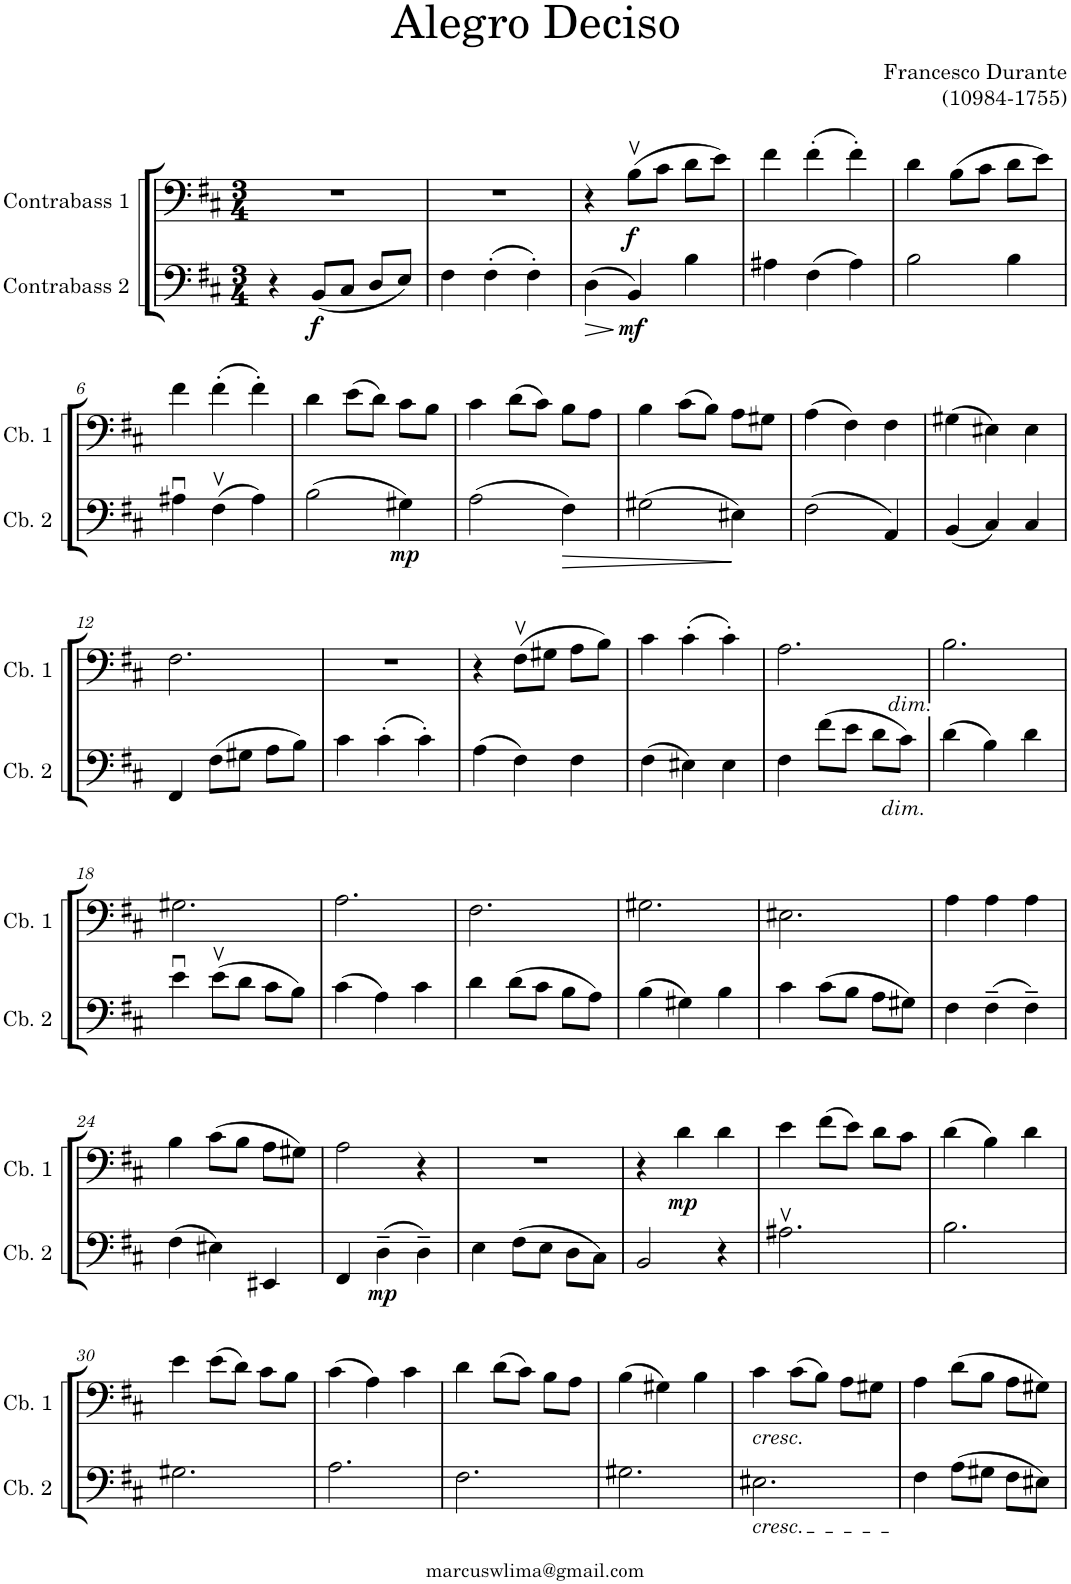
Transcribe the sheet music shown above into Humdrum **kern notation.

**kern	**dynam	**kern	**dynam
*part2	*part2	*part1	*part1
*staff2	*staff2	*staff1	*staff1
*I"Contrabass 2	*	*I"Contrabass 1	*
*I'Cb. 2	*	*I'Cb. 1	*
*clefF4	*	*clefF4	*
*Trd7c12	*	*Trd7c12	*
*k[f#c#]	*	*k[f#c#]	*
*M3/4	*	*M3/4	*
=1	=1	=1	=1
4r	.	2.r	.
!	!LO:DY:b	!	!
(8BB/L	f	.	.
8C#/J	.	.	.
8D/L	.	.	.
8E/J)	.	.	.
=2	=2	=2	=2
4F#\	.	2.r	.
(4F#'\	.	.	.
4F#'\)	.	.	.
=3	=3	=3	=3
!	!LO:HP:b	!	!
(4D\	>	4r	.
!	!LO:DY:n=1:b	!	!LO:DY:b
4BB/)	] mf	(8Bv\L	f
.	.	8c#\J	.
4B\	.	8d\L	.
.	.	8e\J)	.
=4	=4	=4	=4
4A#X\	.	4f#\	.
(4F#\	.	(4f#'\	.
4A#\)	.	4f#'\)	.
=5	=5	=5	=5
2B\	.	4d\	.
.	.	(8B\L	.
.	.	8c#\J	.
4B\	.	8d\L	.
.	.	8e\J)	.
!!LO:LB:g=z
=6	=6	=6	=6
4A#Xu\	.	4f#\	.
(4F#v\	.	(4f#'\	.
4A#\)	.	4f#'\)	.
=7	=7	=7	=7
(2B\	.	4d\	.
.	.	(8e\L	.
.	.	8d\J)	.
!	!LO:DY:b	!	!
4G#X\)	mp	8c#\L	.
.	.	8B\J	.
=8	=8	=8	=8
(2A\	.	4c#\	.
.	.	(8d\L	.
.	.	8c#\J)	.
!	!LO:HP:b	!	!
4F#\)	>	8B\L	.
.	.	8A\J	.
=9	=9	=9	=9
(2G#X\	.	4B\	.
.	.	(8c#\L	.
.	.	8B\J)	.
4E#X\)	]	8A\L	.
.	.	8G#X\J	.
=10	=10	=10	=10
(2F#\	.	(4A\	.
.	.	4F#\)	.
4AA/)	.	4F#\	.
=11	=11	=11	=11
(4BB/	.	(4G#X\	.
4C#/)	.	4E#X\)	.
4C#/	.	4E#\	.
!!LO:LB:g=z
=12	=12	=12	=12
4FF#/	.	2.F#\	.
(8F#\L	.	.	.
8G#X\J	.	.	.
8A\L	.	.	.
8B\J)	.	.	.
=13	=13	=13	=13
4c#\	.	2.r	.
(4c#'\	.	.	.
4c#'\)	.	.	.
=14	=14	=14	=14
(4A\	.	4r	.
4F#\)	.	(8F#v\L	.
.	.	8G#X\J	.
4F#\	.	8A\L	.
.	.	8B\J)	.
=15	=15	=15	=15
(4F#\	.	4c#\	.
4E#X\)	.	(4c#'\	.
4E#\	.	4c#'\)	.
=16	=16	=16	=16
!	!	!LO:TX:b:i:t=dim.	!
4F#\	.	2.A\	.
(8f#\L	.	.	.
8e\J	.	.	.
!LO:TX:b:i:t=dim.	!	!	!
8d\L	.	.	.
8c#\J)	.	.	.
=17	=17	=17	=17
(4d\	.	2.B\	.
4B\)	.	.	.
4d\	.	.	.
!!LO:LB:g=z
=18	=18	=18	=18
4eu\	.	2.G#X\	.
(8ev\L	.	.	.
8d\J	.	.	.
8c#\L	.	.	.
8B\J)	.	.	.
=19	=19	=19	=19
(4c#\	.	2.A\	.
4A\)	.	.	.
4c#\	.	.	.
=20	=20	=20	=20
4d\	.	2.F#\	.
(8d\L	.	.	.
8c#\J	.	.	.
8B\L	.	.	.
8A\J)	.	.	.
=21	=21	=21	=21
(4B\	.	2.G#X\	.
4G#X\)	.	.	.
4B\	.	.	.
=22	=22	=22	=22
4c#\	.	2.E#X\	.
(8c#\L	.	.	.
8B\J	.	.	.
8A\L	.	.	.
8G#X\J)	.	.	.
=23	=23	=23	=23
4F#\	.	4A\	.
(4F#~\	.	4A\	.
4F#~\)	.	4A\	.
!!LO:LB:g=z
=24	=24	=24	=24
(4F#\	.	4B\	.
4E#X\)	.	(8c#\L	.
.	.	8B\J	.
4EE#X/	.	8A\L	.
.	.	8G#X\J)	.
=25	=25	=25	=25
4FF#/	.	2A\	.
!	!LO:DY:b	!	!
(4D~\	mp	.	.
4D~\)	.	4r	.
=26	=26	=26	=26
4E\	.	2.r	.
(8F#\L	.	.	.
8E\J	.	.	.
8D\L	.	.	.
8C#\J)	.	.	.
=27	=27	=27	=27
2BB/	.	4r	.
!	!	!	!LO:DY:b
.	.	4d\	mp
4r	.	4d\	.
=28	=28	=28	=28
2.A#Xv\	.	4e\	.
.	.	(8f#\L	.
.	.	8e\J)	.
.	.	8d\L	.
.	.	8c#\J	.
=29	=29	=29	=29
2.B\	.	(4d\	.
.	.	4B\)	.
.	.	4d\	.
!!LO:LB:g=z
=30	=30	=30	=30
2.G#X\	.	4e\	.
.	.	(8e\L	.
.	.	8d\J)	.
.	.	8c#\L	.
.	.	8B\J	.
=31	=31	=31	=31
2.A\	.	(4c#\	.
.	.	4A\)	.
.	.	4c#\	.
=32	=32	=32	=32
2.F#\	.	4d\	.
.	.	(8d\L	.
.	.	8c#\J)	.
.	.	8B\L	.
.	.	8A\J	.
=33	=33	=33	=33
2.G#X\	.	(4B\	.
.	.	4G#X\)	.
.	.	4B\	.
=34	=34	=34	=34
!	!	!LO:TX:b:i:t=cresc.	!
!LO:TX:b:i:t=cresc.	!	!	!
2.E#X\	.	4c#\	.
.	.	(8c#\L	.
.	.	8B\J)	.
.	.	8A\L	.
.	.	8G#X\J	.
=35	=35	=35	=35
4F#\	.	4A\	.
(8A\L	.	(8d\L	.
8G#X\J	.	8B\J	.
8F#\L	.	8A\L	.
8E#X\J)	.	8G#X\J)	.
=	=	=	=
*-	*-	*-	*-
